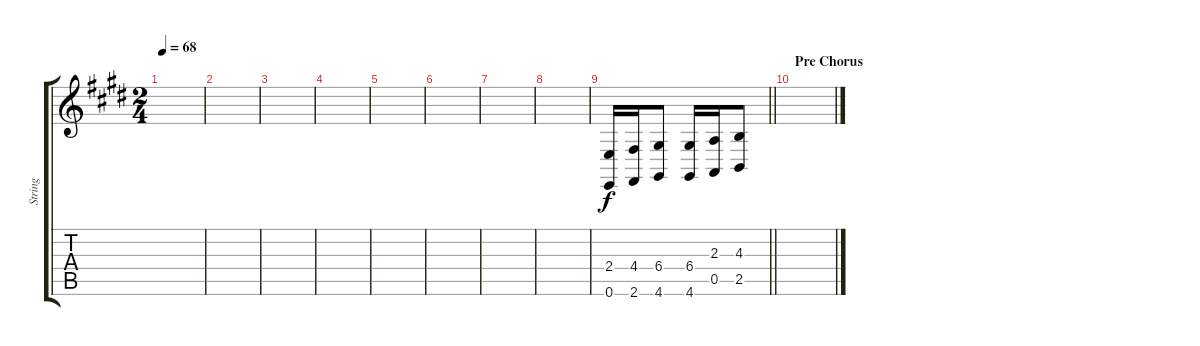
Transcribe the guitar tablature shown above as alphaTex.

\track ("String" "String") {instrument stringensemble1}
\staff {score tabs}
\tuning (E4 B3 G3 D3 A2 E2) {hide}
\ts (2 4)
\tempo 68
\clef g2
\ks e
|
|
|
|
|
|
|
|
\barLineRight lightlight
(2.4 0.6).16{dy f} (4.4 2.6).16 (6.4 4.6).8 (6.4 4.6).16 (2.3 0.5).16 (4.3 2.5).8 |
\section ("" "Pre Chorus")
